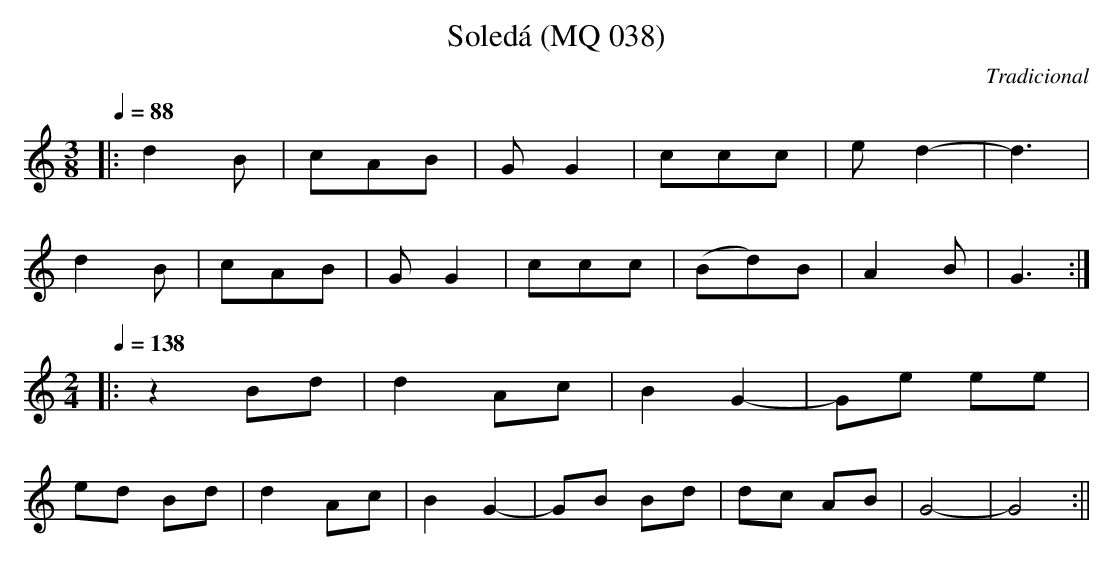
X:1
T:Soledá (MQ 038)
C:Tradicional
M:3/8
L:1/8
Q:1/4=88
K:C
|: d2 B|cAB|G G2|ccc|e d2-|d3|
d2 B|cAB|G G2|ccc|(Bd)B|A2 B|G3 :|
[M:2/4]
[Q:1/4=138]
|: z2 Bd|d2 Ac|B2 G2-|Ge ee|
ed Bd|d2 Ac|B2 G2-|GB Bd|dc AB|G4-|G4 :||
